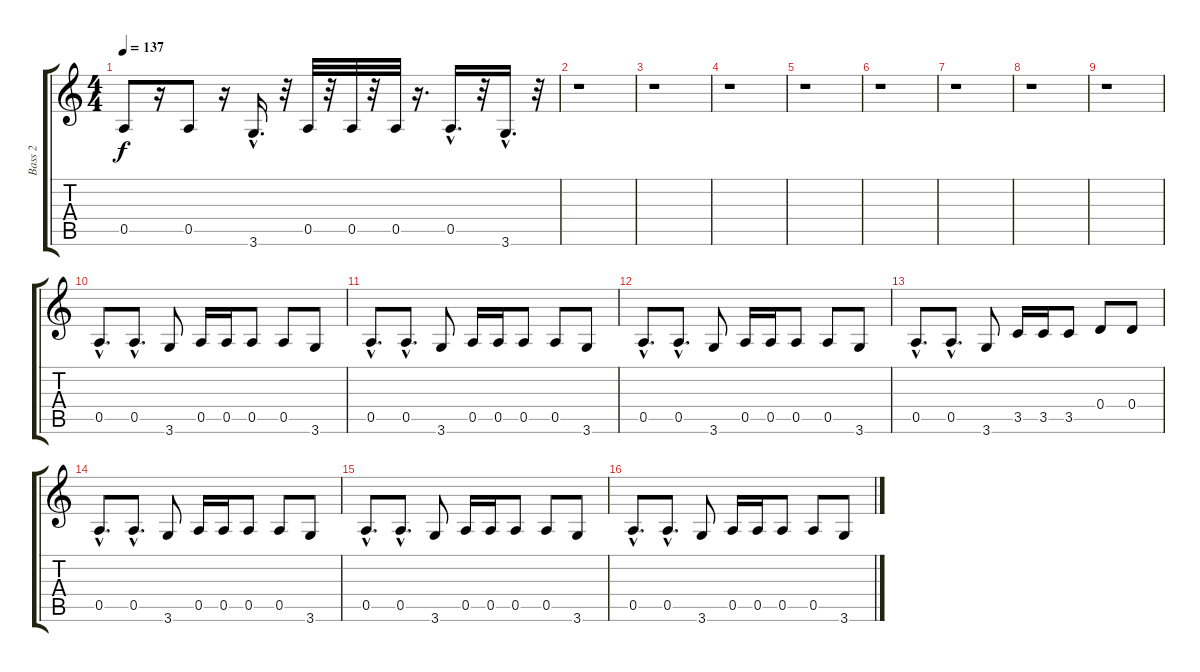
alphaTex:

\track ("Bass 2" "Bass 2") {instrument fretlessbass}
\staff {score tabs}
\tuning (E4 B3 G3 D3 A2 E2) {hide}
\ts (4 4)
\tempo 137
\clef g2
\ks c
0.5.8{dy f} r.16 0.5.8 r.16 3.6{hac}.16{d} r.32 0.5.32 r.32 0.5.32 r.32 0.5.32 r.16{d} 0.5{hac}.16{d} r.32 3.6{hac}.16{d} r.32 |
r.1 |
r.1 |
r.1 |
r.1 |
r.1 |
r.1 |
r.1 |
r.1 |
0.5{hac}.8{d} 0.5{hac}.8{d} 3.6.8 0.5.16 0.5.16 0.5.8 0.5.8 3.6.8 |
0.5{hac}.8{d} 0.5{hac}.8{d} 3.6.8 0.5.16 0.5.16 0.5.8 0.5.8 3.6.8 |
0.5{hac}.8{d} 0.5{hac}.8{d} 3.6.8 0.5.16 0.5.16 0.5.8 0.5.8 3.6.8 |
0.5{hac}.8{d} 0.5{hac}.8{d} 3.6.8 3.5.16 3.5.16 3.5.8 0.4.8 0.4.8 |
0.5{hac}.8{d} 0.5{hac}.8{d} 3.6.8 0.5.16 0.5.16 0.5.8 0.5.8 3.6.8 |
0.5{hac}.8{d} 0.5{hac}.8{d} 3.6.8 0.5.16 0.5.16 0.5.8 0.5.8 3.6.8 |
0.5{hac}.8{d} 0.5{hac}.8{d} 3.6.8 0.5.16 0.5.16 0.5.8 0.5.8 3.6.8
